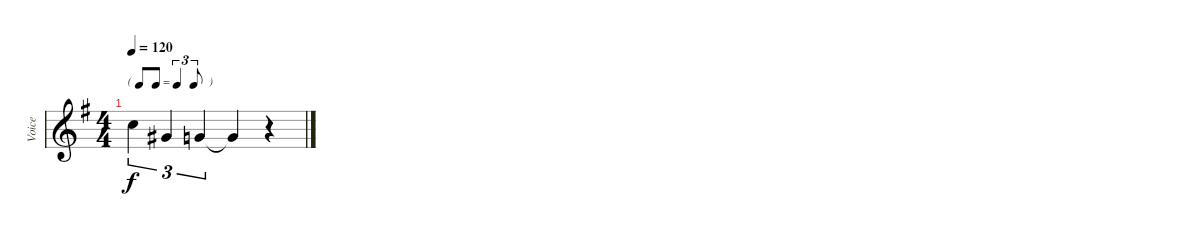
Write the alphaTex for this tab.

\track ("Voice" "Voice") {instrument englishhorn}
\staff {score}
\tuning (E4 B3 G3 D3 A2 E2) {hide}
\ts (4 4)
\tf triplet8th
\tempo 120
\clef g2
\ks g
8.1.4{tu (3 2) dy f volume 2} 4.1.4{tu (3 2)} 3.1.4{tu (3 2)} 3.1{t}.4 r.4{volume 0}
